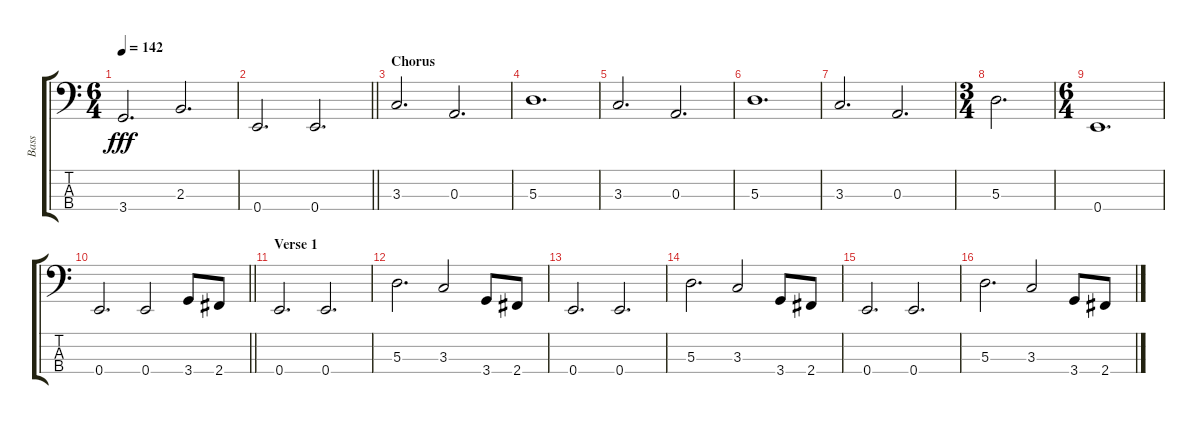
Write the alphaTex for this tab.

\track ("Bass" "Bass") {instrument electricbassfinger}
\staff {score tabs}
\tuning (G2 D2 A1 E1) {hide}
\ts (6 4)
\tempo 142
\clef f4
\ks c
3.4.2{d dy fff} 2.3.2{d} |
\barLineRight lightlight
0.4.2{d} 0.4.2{d} |
\section ("" "Chorus")
3.3.2{d} 0.3.2{d} |
5.3.1{d} |
3.3.2{d} 0.3.2{d} |
5.3.1{d} |
3.3.2{d} 0.3.2{d} |
\ts (3 4)
5.3.2{d} |
\ts (6 4)
0.4.1{d} |
\barLineRight lightlight
0.4.2{d} 0.4.2 3.4.8 2.4.8 |
\section ("" "Verse 1")
0.4.2{d} 0.4.2{d} |
5.3.2{d} 3.3.2 3.4.8 2.4.8 |
0.4.2{d} 0.4.2{d} |
5.3.2{d} 3.3.2 3.4.8 2.4.8 |
0.4.2{d} 0.4.2{d} |
5.3.2{d} 3.3.2 3.4.8 2.4.8
